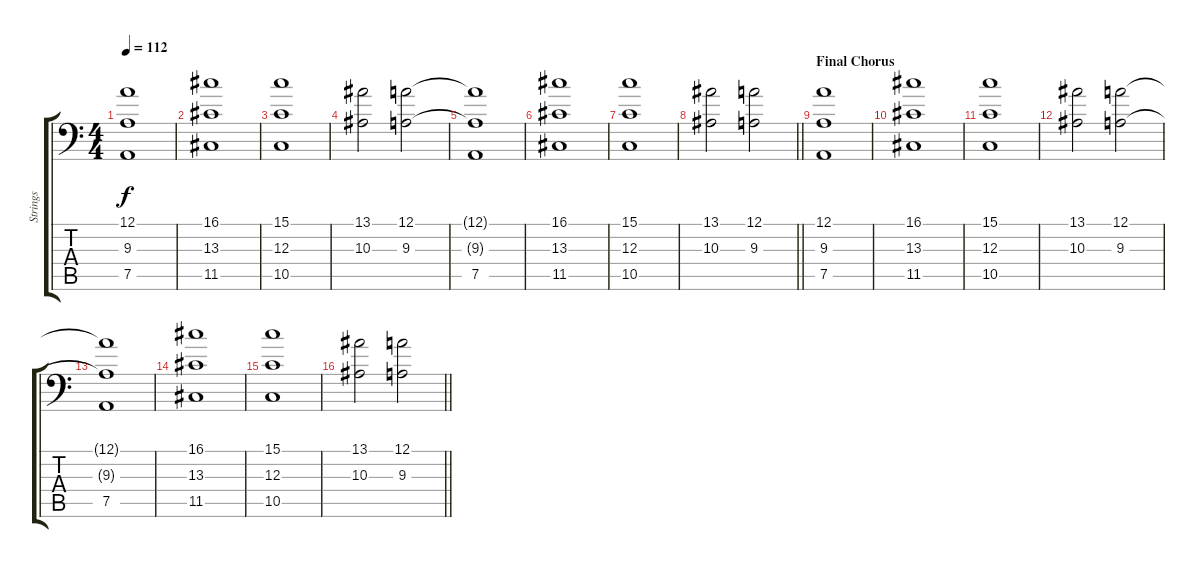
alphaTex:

\track ("Strings" "Strings") {instrument stringensemble1}
\staff {score tabs}
\tuning (A3 E3 C3 G2 D2 A1) {hide}
\ts (4 4)
\tempo 112
\clef f4
\ks c
(12.1 9.3 7.5).1{dy f} |
(16.1 13.3 11.5).1 |
(15.1 12.3 10.5).1 |
(13.1 10.3).2 (12.1 9.3).2 |
(12.1{t} 9.3{t} 7.5).1 |
(16.1 13.3 11.5).1 |
(15.1 12.3 10.5).1 |
\barLineRight lightlight
(13.1 10.3).2 (12.1 9.3).2 |
\section ("" "Final Chorus")
(12.1 9.3 7.5).1 |
(16.1 13.3 11.5).1 |
(15.1 12.3 10.5).1 |
(13.1 10.3).2 (12.1 9.3).2 |
(12.1{t} 9.3{t} 7.5).1 |
(16.1 13.3 11.5).1 |
(15.1 12.3 10.5).1 |
\barLineRight lightlight
(13.1 10.3).2 (12.1 9.3).2
